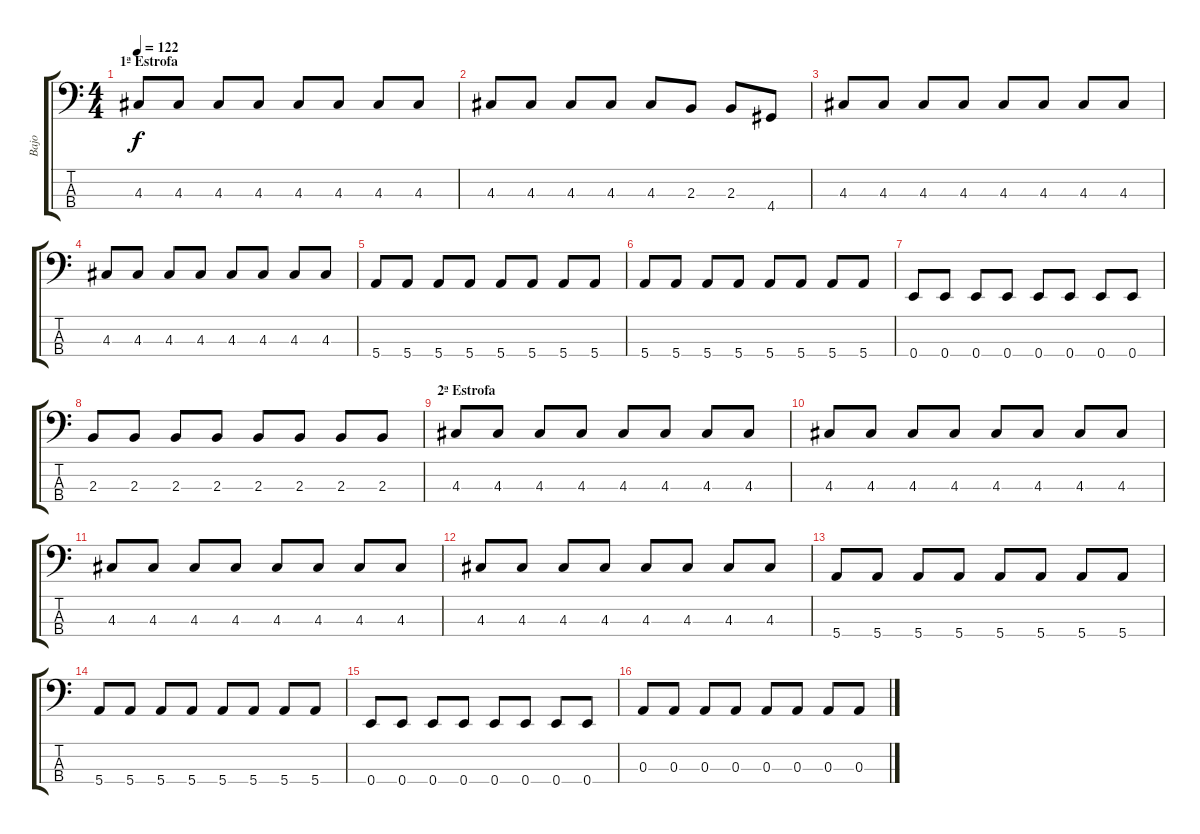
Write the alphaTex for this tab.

\track ("Bajo" "Bajo") {instrument electricbasspick}
\staff {score tabs}
\tuning (G2 D2 A1 E1) {hide}
\ts (4 4)
\section ("" "1ª Estrofa")
\tempo 122
\clef f4
\ks c
4.3.8{dy f} 4.3.8 4.3.8 4.3.8 4.3.8 4.3.8 4.3.8 4.3.8 |
4.3.8 4.3.8 4.3.8 4.3.8 4.3.8 2.3.8 2.3.8 4.4.8 |
4.3.8 4.3.8 4.3.8 4.3.8 4.3.8 4.3.8 4.3.8 4.3.8 |
4.3.8 4.3.8 4.3.8 4.3.8 4.3.8 4.3.8 4.3.8 4.3.8 |
5.4.8 5.4.8 5.4.8 5.4.8 5.4.8 5.4.8 5.4.8 5.4.8 |
5.4.8 5.4.8 5.4.8 5.4.8 5.4.8 5.4.8 5.4.8 5.4.8 |
0.4.8 0.4.8 0.4.8 0.4.8 0.4.8 0.4.8 0.4.8 0.4.8 |
2.3.8 2.3.8 2.3.8 2.3.8 2.3.8 2.3.8 2.3.8 2.3.8 |
\section ("" "2ª Estrofa")
4.3.8 4.3.8 4.3.8 4.3.8 4.3.8 4.3.8 4.3.8 4.3.8 |
4.3.8 4.3.8 4.3.8 4.3.8 4.3.8 4.3.8 4.3.8 4.3.8 |
4.3.8 4.3.8 4.3.8 4.3.8 4.3.8 4.3.8 4.3.8 4.3.8 |
4.3.8 4.3.8 4.3.8 4.3.8 4.3.8 4.3.8 4.3.8 4.3.8 |
5.4.8 5.4.8 5.4.8 5.4.8 5.4.8 5.4.8 5.4.8 5.4.8 |
5.4.8 5.4.8 5.4.8 5.4.8 5.4.8 5.4.8 5.4.8 5.4.8 |
0.4.8 0.4.8 0.4.8 0.4.8 0.4.8 0.4.8 0.4.8 0.4.8 |
0.3.8 0.3.8 0.3.8 0.3.8 0.3.8 0.3.8 0.3.8 0.3.8
